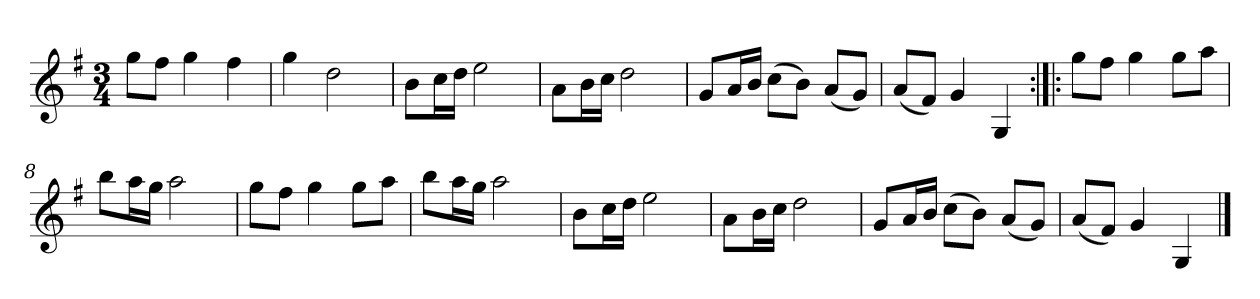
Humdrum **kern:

**kern
*part1
*staff1
*clefG2
*k[f#]
*G:
*M3/4
*MM120
=1
8gg\L
8ff#\J
4gg
4ff#
=2
4gg
2dd
=3
8b\L
16cc\L
16dd\JJ
2ee
=4
8a\L
16b\L
16cc\JJ
2dd
=5
8g/L
16a/L
16b/JJ
(8cc\L
8b\J)
(8a/L
8g/J)
=6
(8a/L
8f#/J)
4g
4G
=7:|!|:
8gg\L
8ff#\J
4gg
8gg\L
8aa\J
=8
8bb\L
16aa\L
16gg\JJ
2aa
=9
8gg\L
8ff#\J
4gg
8gg\L
8aa\J
=10
8bb\L
16aa\L
16gg\JJ
2aa
=11
8b\L
16cc\L
16dd\JJ
2ee
=12
8a\L
16b\L
16cc\JJ
2dd
=13
8g/L
16a/L
16b/JJ
(8cc\L
8b\J)
(8a/L
8g/J)
=14
(8a/L
8f#/J)
4g
4G
==
*-
